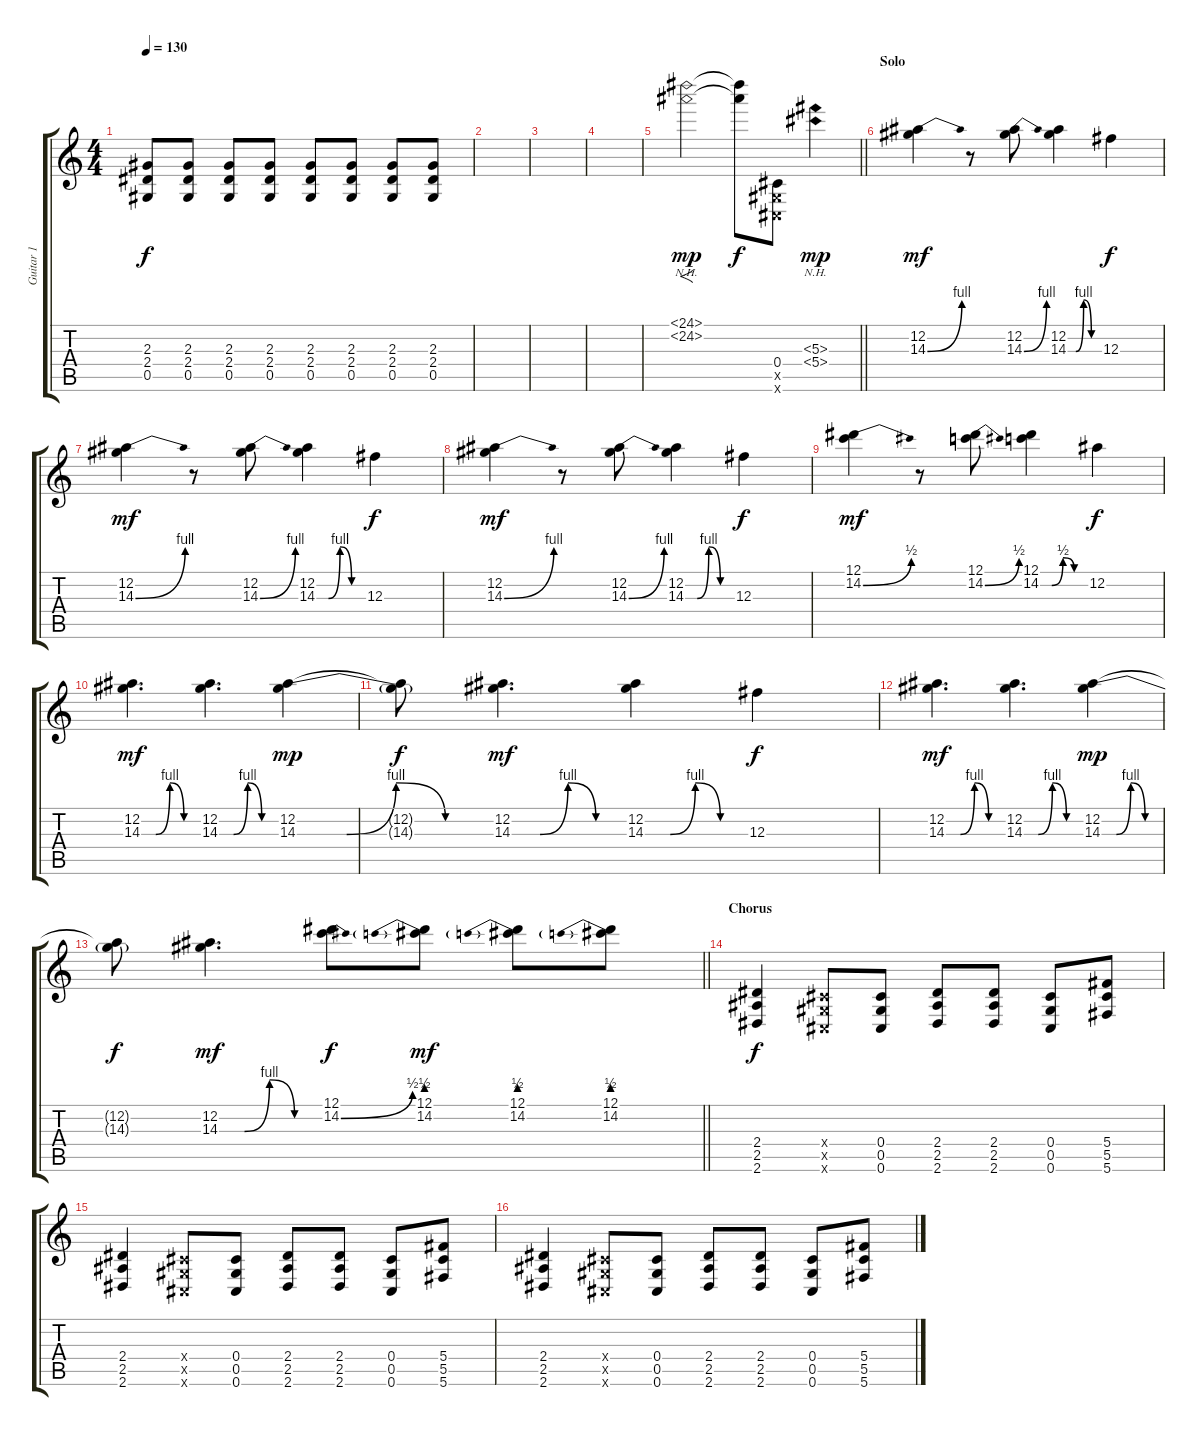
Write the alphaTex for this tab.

\track ("Guitar 1" "Guitar 1") {instrument distortionguitar}
\staff {score tabs}
\tuning (Eb4 Bb3 Gb3 Db3 Ab2 Db2) {hide}
\ts (4 4)
\tempo 130
\clef g2
\ks c
(2.3 2.4 0.5).8{dy f} (2.3 2.4 0.5).8 (2.3 2.4 0.5).8 (2.3 2.4 0.5).8 (2.3 2.4 0.5).8 (2.3 2.4 0.5).8 (2.3 2.4 0.5).8 (2.3 2.4 0.5).8 |
|
|
|
\barLineRight lightlight
(24.1{nh} 24.2{nh}).2{f dy mp} (24.1{t} 24.2{t}).8{dy f} (0.4 0.5{x} 0.6{x}).8 (5.3{nh} 5.4{nh}).4{dy mp} |
\section ("" "Solo")
(12.2 14.3{be (bend 0 0 60 4)}).4{dy mf} r.8 (12.2 14.3{be (bend 0 0 60 4)}).8 (12.2 14.3{be (custom 0 0 15 0 30 4 45 0 60 0)}).4 12.3.4{dy f} |
(12.2 14.3{be (bend 0 0 60 4)}).4{dy mf} r.8 (12.2 14.3{be (bend 0 0 60 4)}).8 (12.2 14.3{be (custom 0 0 15 0 30 4 45 0 60 0)}).4 12.3.4{dy f} |
(12.2 14.3{be (bend 0 0 60 4)}).4{dy mf} r.8 (12.2 14.3{be (bend 0 0 60 4)}).8 (12.2 14.3{be (custom 0 0 15 0 30 4 45 0 60 0)}).4 12.3.4{dy f} |
(12.1 14.2{be (bend 0 0 60 2)}).4{dy mf} r.8 (12.1 14.2{be (bend 0 0 60 2)}).8 (12.1 14.2{be (custom 0 0 15 0 30 2 45 0 60 0)}).4 12.2.4{dy f} |
(12.2 14.3{be (custom 0 0 15 0 30 4 45 0 60 0)}).4{d dy mf} (12.2 14.3{be (custom 0 0 15 0 30 4 45 0 60 0)}).4{d} (12.2 14.3{be (custom 0 0 15 0 30 4 45 0 60 0)}).4{dy mp} |
(12.2{t} 14.3{t}).8{dy f} (12.2 14.3{be (custom 0 0 15 0 30 4 45 0 60 0)}).4{d dy mf} (12.2 14.3{be (custom 0 0 15 0 30 4 45 0 60 0)}).4 12.3.4{dy f} |
(12.2 14.3{be (custom 0 0 15 0 30 4 45 0 60 0)}).4{d dy mf} (12.2 14.3{be (custom 0 0 15 0 30 4 45 0 60 0)}).4{d} (12.2 14.3{be (custom 0 0 15 0 30 4 45 0 60 0)}).4{dy mp} |
\barLineRight lightlight
(12.2{t} 14.3{t}).8{dy f} (12.2 14.3{be (custom 0 0 15 0 30 4 45 0 60 0)}).4{d dy mf} (12.1 14.2{be (bend 0 0 60 2)}).8{dy f} (12.1 14.2{be (prebend 0 2 60 2)}).8{dy mf} (12.1 14.2{be (prebend 0 2 60 2)}).8 (12.1 14.2{be (prebend 0 2 60 2)}).8 |
\section ("" "Chorus")
(2.4 2.5 2.6).4{dy f} (0.4{x} 0.5{x} 0.6{x}).8 (0.4 0.5 0.6).8 (2.4 2.5 2.6).8 (2.4 2.5 2.6).8 (0.4 0.5 0.6).8 (5.4 5.5 5.6).8 |
(2.4 2.5 2.6).4 (0.4{x} 0.5{x} 0.6{x}).8 (0.4 0.5 0.6).8 (2.4 2.5 2.6).8 (2.4 2.5 2.6).8 (0.4 0.5 0.6).8 (5.4 5.5 5.6).8 |
(2.4 2.5 2.6).4 (0.4{x} 0.5{x} 0.6{x}).8 (0.4 0.5 0.6).8 (2.4 2.5 2.6).8 (2.4 2.5 2.6).8 (0.4 0.5 0.6).8 (5.4 5.5 5.6).8
